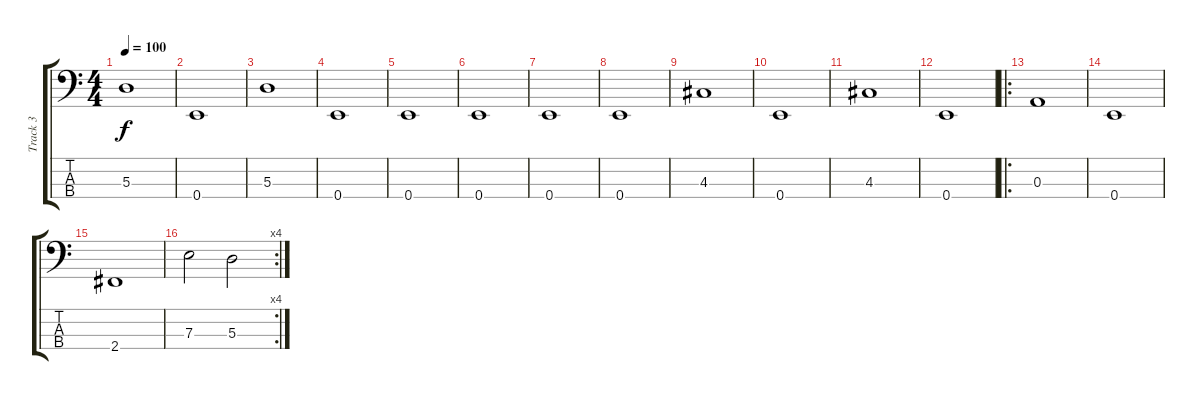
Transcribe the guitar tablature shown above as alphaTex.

\track ("Track 3" "Track 3") {instrument electricbassfinger}
\staff {score tabs}
\tuning (G2 D2 A1 E1) {hide}
\ts (4 4)
\tempo 100
\clef f4
\ks c
5.3.1{dy f} |
0.4.1 |
5.3.1 |
0.4.1 |
0.4.1 |
0.4.1 |
0.4.1 |
0.4.1 |
4.3.1 |
0.4.1 |
4.3.1 |
0.4.1 |
\ro
0.3.1 |
0.4.1 |
2.4.1 |
\rc 4
7.3.2 5.3.2
